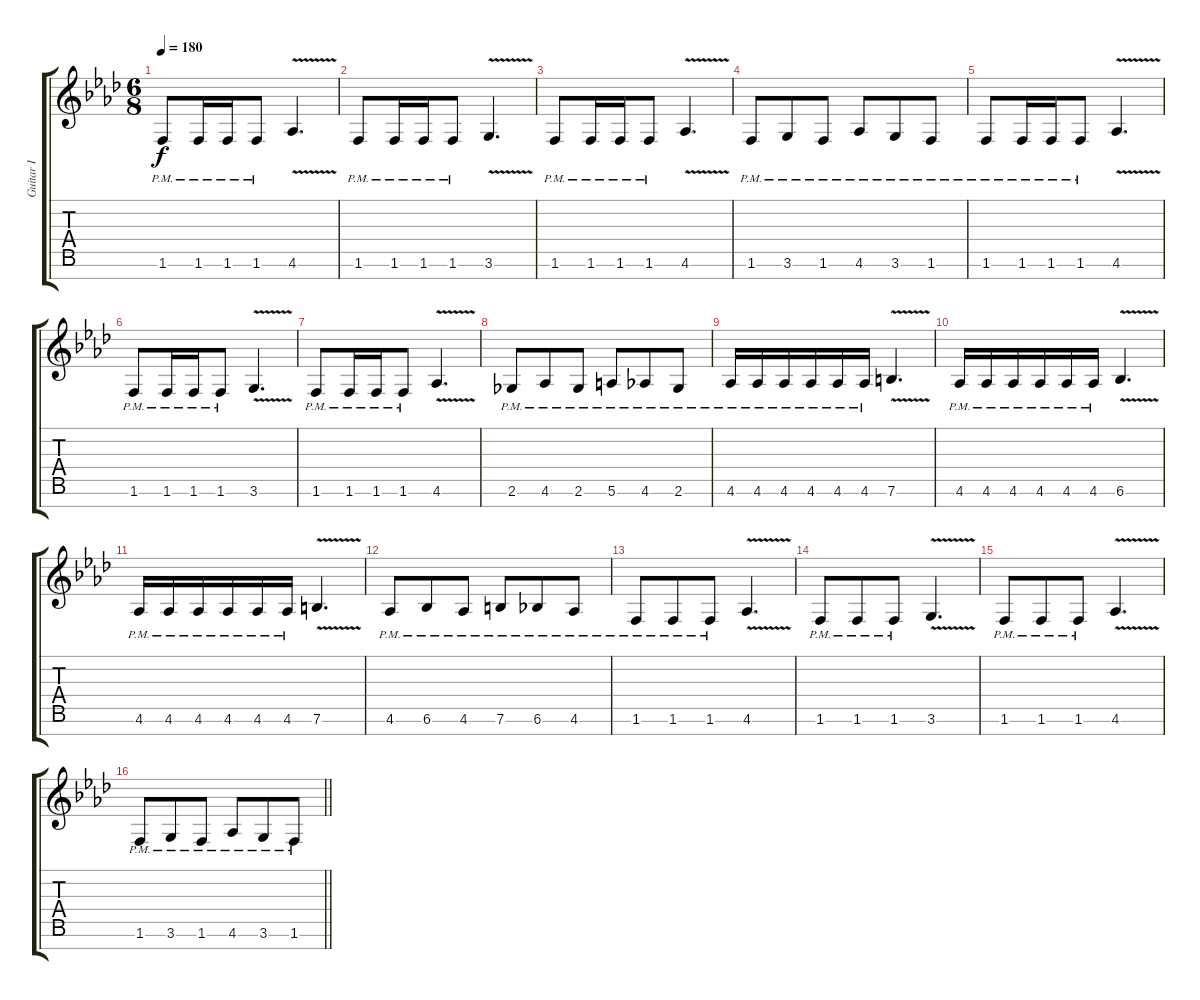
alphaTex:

\track ("Guitar I" "Guitar I") {instrument distortionguitar}
\staff {score tabs}
\tuning (E4 B3 G3 D3 A2 E2 B1) {hide}
\ts (6 8)
\tempo 180
\clef g2
\ks fminor
1.6{pm}.8{dy f} 1.6{pm}.16 1.6{pm}.16 1.6{pm}.8 4.6{v}.4{d} |
1.6{pm}.8 1.6{pm}.16 1.6{pm}.16 1.6{pm}.8 3.6{v}.4{d} |
1.6{pm}.8 1.6{pm}.16 1.6{pm}.16 1.6{pm}.8 4.6{v}.4{d} |
1.6{pm}.8 3.6{pm}.8 1.6{pm}.8 4.6{pm}.8 3.6{pm}.8 1.6{pm}.8 |
1.6{pm}.8 1.6{pm}.16 1.6{pm}.16 1.6{pm}.8 4.6{v}.4{d} |
1.6{pm}.8 1.6{pm}.16 1.6{pm}.16 1.6{pm}.8 3.6{v}.4{d} |
1.6{pm}.8 1.6{pm}.16 1.6{pm}.16 1.6{pm}.8 4.6{v}.4{d} |
2.6{pm}.8 4.6{pm}.8 2.6{pm}.8 5.6{pm}.8 4.6{pm}.8 2.6{pm}.8 |
4.6{pm}.16 4.6{pm}.16 4.6{pm}.16 4.6{pm}.16 4.6{pm}.16 4.6{pm}.16 7.6{v}.4{d} |
4.6{pm}.16 4.6{pm}.16 4.6{pm}.16 4.6{pm}.16 4.6{pm}.16 4.6{pm}.16 6.6{v}.4{d} |
4.6{pm}.16 4.6{pm}.16 4.6{pm}.16 4.6{pm}.16 4.6{pm}.16 4.6{pm}.16 7.6{v}.4{d} |
4.6{pm}.8 6.6{pm}.8 4.6{pm}.8 7.6{pm}.8 6.6{pm}.8 4.6{pm}.8 |
1.6{pm}.8 1.6{pm}.8 1.6{pm}.8 4.6{v}.4{d} |
1.6{pm}.8 1.6{pm}.8 1.6{pm}.8 3.6{v}.4{d} |
1.6{pm}.8 1.6{pm}.8 1.6{pm}.8 4.6{v}.4{d} |
\barLineRight lightlight
1.6{pm}.8 3.6{pm}.8 1.6{pm}.8 4.6{pm}.8 3.6{pm}.8 1.6{pm}.8
